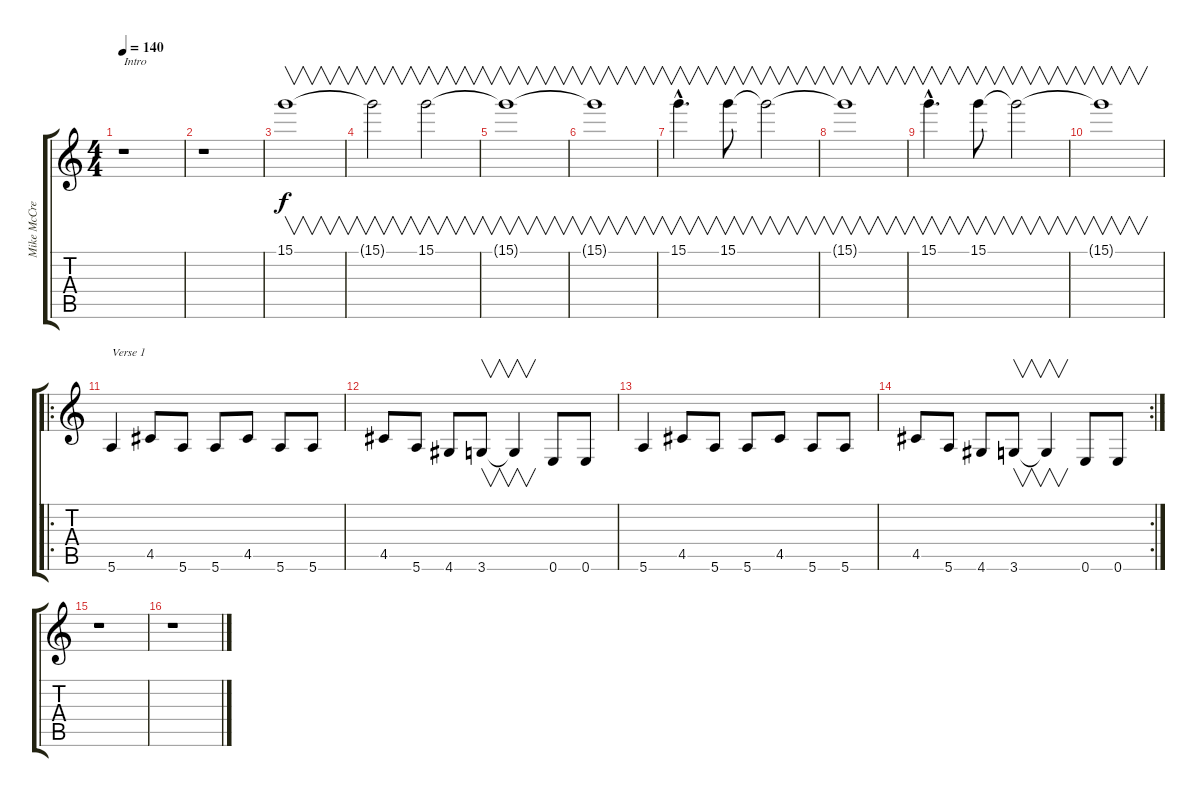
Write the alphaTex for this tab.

\track ("Mike McCready" "Mike McCre") {instrument distortionguitar}
\staff {score tabs}
\tuning (E4 B3 G3 D3 A2 E2) {hide}
\ts (4 4)
\tempo 140
\clef g2
\ks c
r.1{txt "Intro" dy f instrument distortionguitar} |
r.1 |
15.1.1{v} |
15.1{t}.2{v} 15.1.2{v} |
15.1{t}.1{v} |
15.1{t}.1{v} |
15.1{hac}.4{v d} 15.1.8{v} 15.1{t}.2{v} |
15.1{t}.1{v} |
15.1{hac}.4{v d} 15.1.8{v} 15.1{t}.2{v} |
15.1{t}.1{v} |
\ro
5.6.4{txt "Verse 1"} 4.5.8 5.6.8 5.6.8 4.5.8 5.6.8 5.6.8 |
4.5.8 5.6.8 4.6.8 3.6.8{v} 3.6{t}.4{v} 0.6.8 0.6.8 |
5.6.4 4.5.8 5.6.8 5.6.8 4.5.8 5.6.8 5.6.8 |
\rc 2
4.5.8 5.6.8 4.6.8 3.6.8{v} 3.6{t}.4{v} 0.6.8 0.6.8 |
r.1 |
r.1
